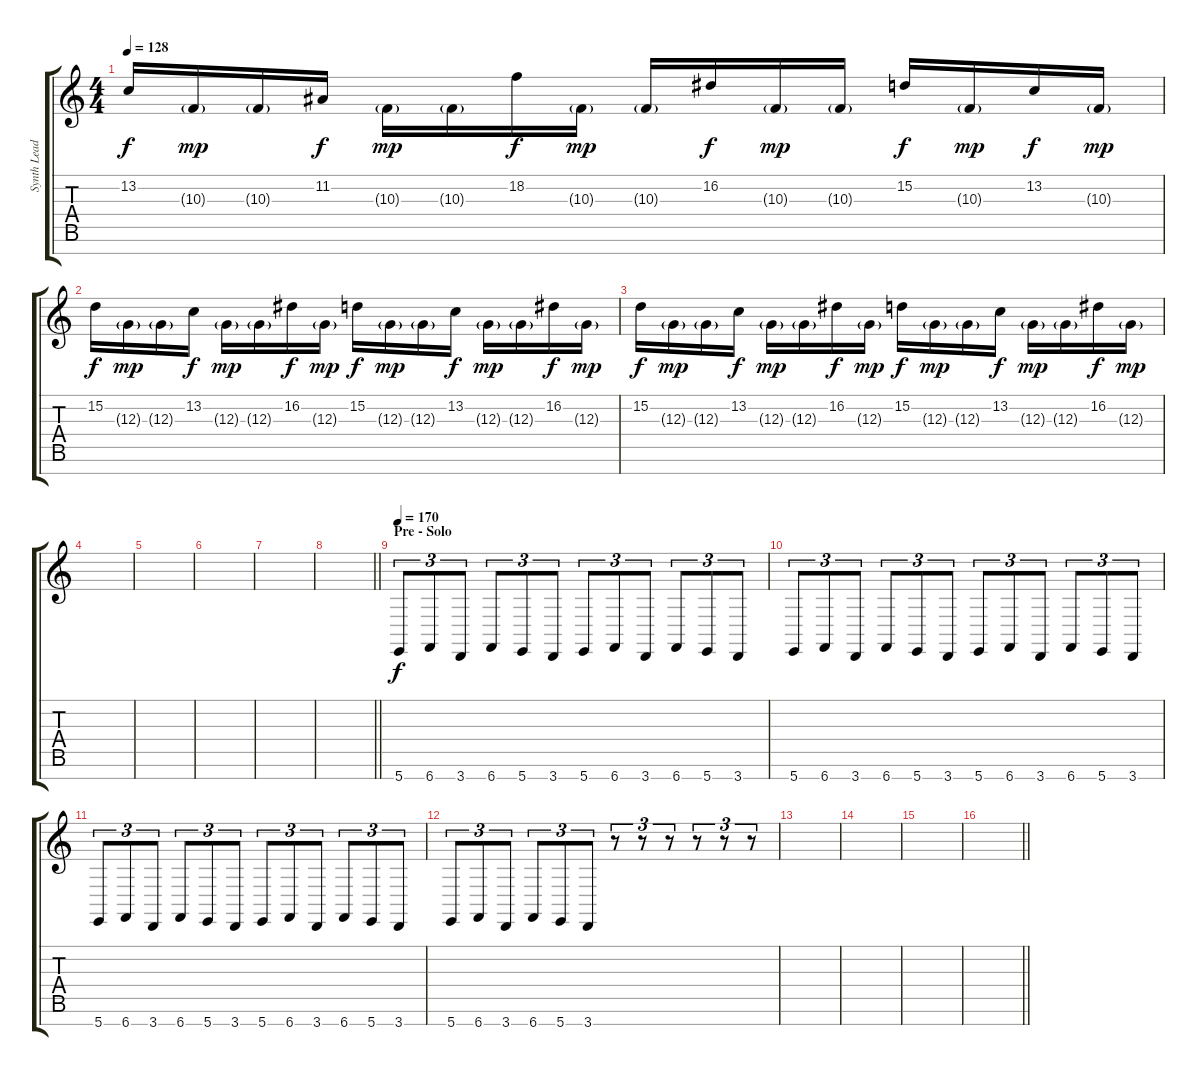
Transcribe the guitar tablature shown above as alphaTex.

\track ("Synth Leads" "Synth Lead") {instrument lead1square}
\staff {score tabs}
\tuning (E4 B3 G3 D3 A2 E2 B1) {hide}
\ts (4 4)
\tempo 128
\clef g2
\ks c
13.2.16{dy f} 10.3{g}.16{dy mp} 10.3{g}.16 11.2.16{dy f} 10.3{g}.16{dy mp} 10.3{g}.16 18.2.16{dy f} 10.3{g}.16{dy mp} 10.3{g}.16 16.2.16{dy f} 10.3{g}.16{dy mp} 10.3{g}.16 15.2.16{dy f} 10.3{g}.16{dy mp} 13.2.16{dy f} 10.3{g}.16{dy mp} |
15.2.16{dy f} 12.3{g}.16{dy mp} 12.3{g}.16 13.2.16{dy f} 12.3{g}.16{dy mp} 12.3{g}.16 16.2.16{dy f} 12.3{g}.16{dy mp} 15.2.16{dy f} 12.3{g}.16{dy mp} 12.3{g}.16 13.2.16{dy f} 12.3{g}.16{dy mp} 12.3{g}.16 16.2.16{dy f} 12.3{g}.16{dy mp} |
15.2.16{dy f} 12.3{g}.16{dy mp} 12.3{g}.16 13.2.16{dy f} 12.3{g}.16{dy mp} 12.3{g}.16 16.2.16{dy f} 12.3{g}.16{dy mp} 15.2.16{dy f} 12.3{g}.16{dy mp} 12.3{g}.16 13.2.16{dy f} 12.3{g}.16{dy mp} 12.3{g}.16 16.2.16{dy f} 12.3{g}.16{dy mp} |
|
|
|
|
\barLineRight lightlight
|
\section ("" "Pre - Solo")
\tempo 170
5.7.8{tu (3 2) dy f instrument lead2sawtooth} 6.7.8{tu (3 2)} 3.7.8{tu (3 2)} 6.7.8{tu (3 2)} 5.7.8{tu (3 2)} 3.7.8{tu (3 2)} 5.7.8{tu (3 2)} 6.7.8{tu (3 2)} 3.7.8{tu (3 2)} 6.7.8{tu (3 2)} 5.7.8{tu (3 2)} 3.7.8{tu (3 2)} |
5.7.8{tu (3 2)} 6.7.8{tu (3 2)} 3.7.8{tu (3 2)} 6.7.8{tu (3 2)} 5.7.8{tu (3 2)} 3.7.8{tu (3 2)} 5.7.8{tu (3 2)} 6.7.8{tu (3 2)} 3.7.8{tu (3 2)} 6.7.8{tu (3 2)} 5.7.8{tu (3 2)} 3.7.8{tu (3 2)} |
5.7.8{tu (3 2)} 6.7.8{tu (3 2)} 3.7.8{tu (3 2)} 6.7.8{tu (3 2)} 5.7.8{tu (3 2)} 3.7.8{tu (3 2)} 5.7.8{tu (3 2)} 6.7.8{tu (3 2)} 3.7.8{tu (3 2)} 6.7.8{tu (3 2)} 5.7.8{tu (3 2)} 3.7.8{tu (3 2)} |
5.7.8{tu (3 2)} 6.7.8{tu (3 2)} 3.7.8{tu (3 2)} 6.7.8{tu (3 2)} 5.7.8{tu (3 2)} 3.7.8{tu (3 2)} r.8{tu (3 2)} r.8{tu (3 2)} r.8{tu (3 2)} r.8{tu (3 2)} r.8{tu (3 2)} r.8{tu (3 2)} |
|
|
|
\barLineRight lightlight
